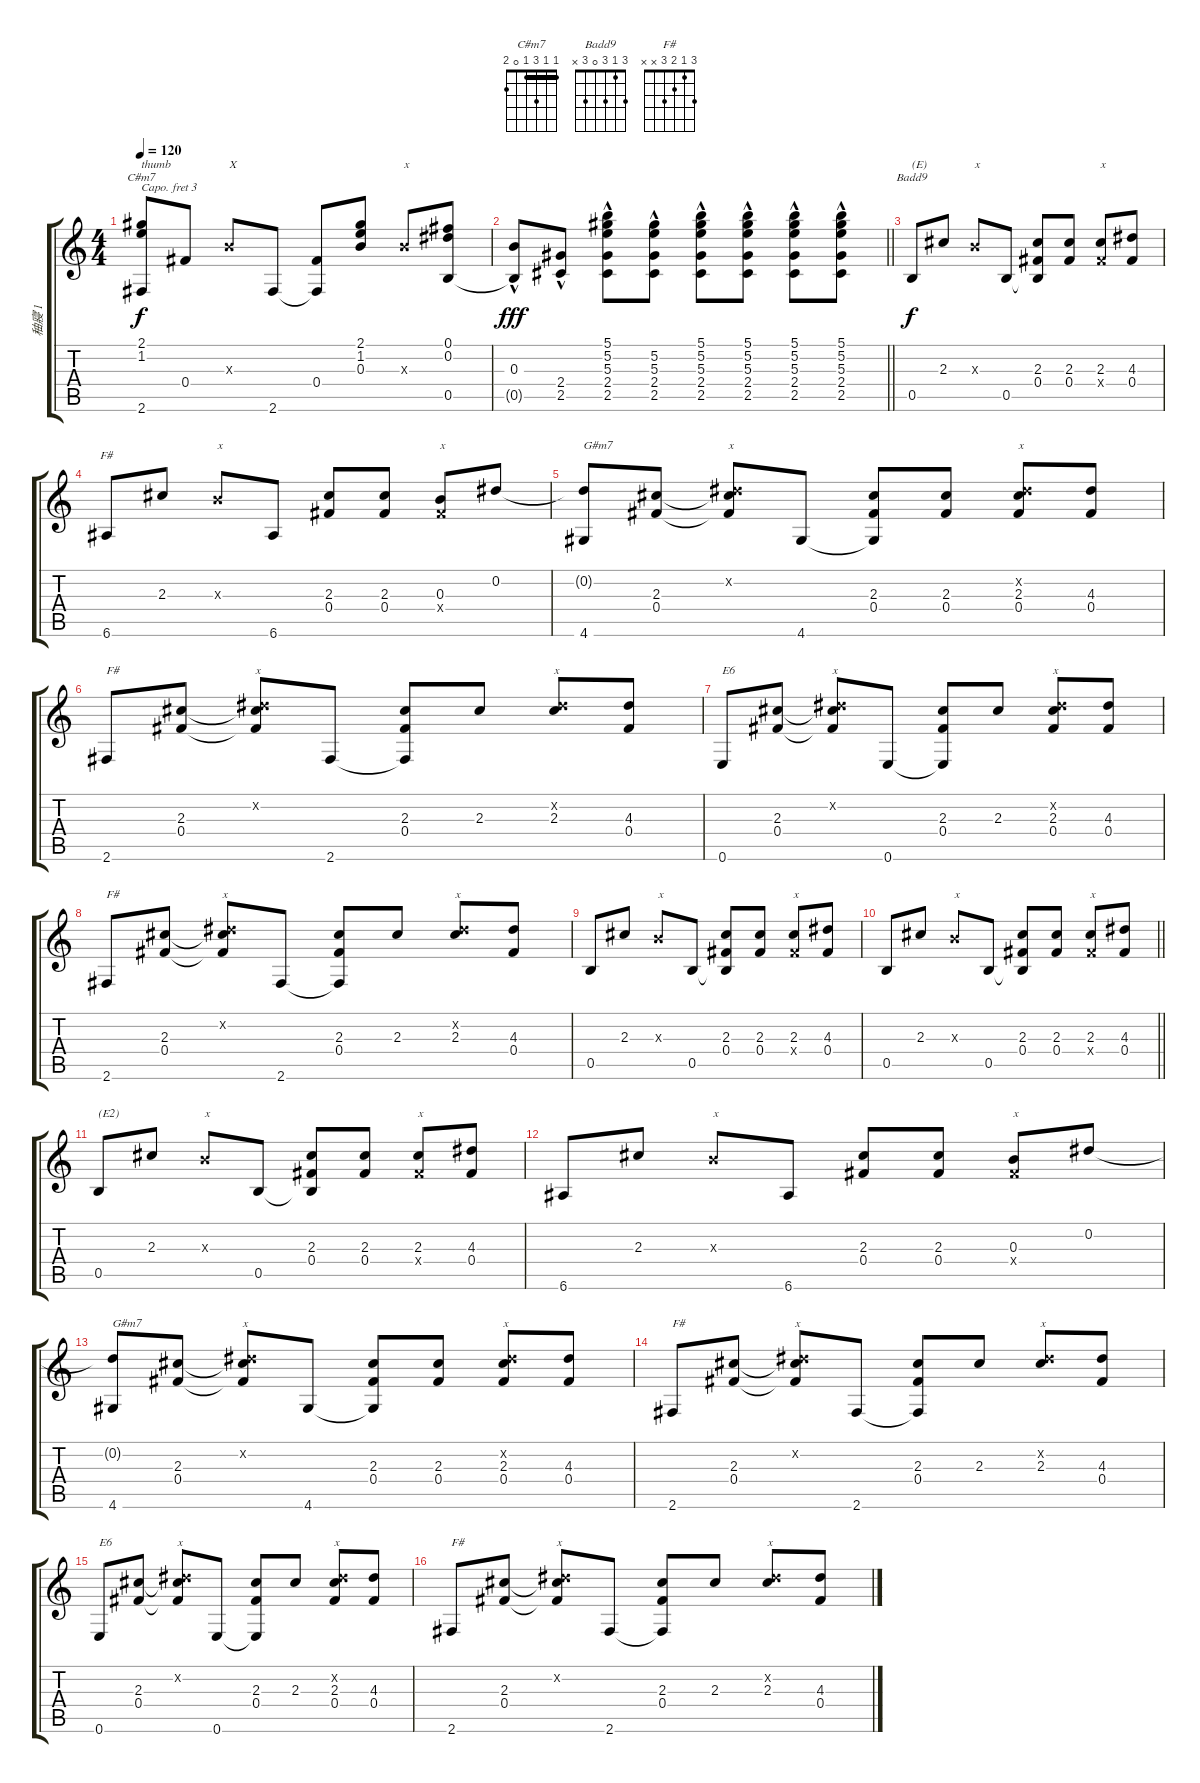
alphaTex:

\track ("秞寢 1" "秞寢 1") {instrument acousticguitarnylon}
\staff {score tabs}
\capo 3
\tuning (Eb4 C4 Ab3 Eb3 Ab2 Db2) {hide}
\chord ("C#m7" 1 1 3 1 0 2) {barre 1}
\chord ("Badd9" 3 1 3 0 3 x)
\chord ("F#" 3 1 2 3 x x)
\ts (4 4)
\tempo 120
\clef g2
\ks c
(2.1 1.2 2.6).8{ch "C#m7" txt "thumb" dy f} 0.4.8 0.3{x}.8{txt "X"} 2.6.8 (0.4 2.6{t}).8 (2.1 1.2 0.3).8 0.3{x}.8{txt "x"} (0.1 0.2 0.5).8 |
\barLineRight lightlight
(0.3{hac} 0.5{t}).8{dy fff} (2.4{hac} 2.5{hac}).8 (5.1{hac} 5.2{hac} 5.3{hac} 2.4{hac} 2.5{hac}).8 (5.2{hac} 5.3{hac} 2.4{hac} 2.5{hac}).8 (5.1{hac} 5.2{hac} 5.3{hac} 2.4{hac} 2.5{hac}).8 (5.1{hac} 5.2{hac} 5.3{hac} 2.4{hac} 2.5{hac}).8 (5.1{hac} 5.2{hac} 5.3{hac} 2.4{hac} 2.5{hac}).8 (5.1{hac} 5.2{hac} 5.3{hac} 2.4{hac} 2.5{hac}).8 |
0.5.8{ch "Badd9" txt "(E)" dy f} 2.3.8 0.3{x}.8{txt "x"} 0.5.8 (2.3 0.4 0.5{t}).8 (2.3 0.4).8 (2.3 0.4{x}).8{txt "x"} (4.3 0.4).8 |
6.6.8{ch "F#"} 2.3.8 0.3{x}.8{txt "x"} 6.6.8 (2.3 0.4).8 (2.3 0.4).8 (0.3 0.4{x}).8{txt "x"} 0.2.8 |
(0.2{t} 4.6).8{txt "G#m7"} (2.3 0.4).8 (0.2{x} 2.3{t} 0.4{t}).8{txt "x"} 4.6.8 (2.3 0.4 4.6{t}).8 (2.3 0.4).8 (0.2{x} 2.3 0.4).8{txt "x"} (4.3 0.4).8 |
2.6.8{txt "F#"} (2.3 0.4).8 (0.2{x} 2.3{t} 0.4{t}).8{txt "x"} 2.6.8 (2.3 0.4 2.6{t}).8 2.3.8 (0.2{x} 2.3).8{txt "x"} (4.3 0.4).8 |
0.6.8{txt "E6"} (2.3 0.4).8 (0.2{x} 2.3{t} 0.4{t}).8{txt "x"} 0.6.8 (2.3 0.4 0.6{t}).8 2.3.8 (0.2{x} 2.3 0.4).8{txt "x"} (4.3 0.4).8 |
2.6.8{txt "F#"} (2.3 0.4).8 (0.2{x} 2.3{t} 0.4{t}).8{txt "x"} 2.6.8 (2.3 0.4 2.6{t}).8 2.3.8 (0.2{x} 2.3).8{txt "x"} (4.3 0.4).8 |
0.5.8 2.3.8 0.3{x}.8{txt "x"} 0.5.8 (2.3 0.4 0.5{t}).8 (2.3 0.4).8 (2.3 0.4{x}).8{txt "x"} (4.3 0.4).8 |
\barLineRight lightlight
0.5.8 2.3.8 0.3{x}.8{txt "x"} 0.5.8 (2.3 0.4 0.5{t}).8 (2.3 0.4).8 (2.3 0.4{x}).8{txt "x"} (4.3 0.4).8 |
0.5.8{txt "(E2)"} 2.3.8 0.3{x}.8{txt "x"} 0.5.8 (2.3 0.4 0.5{t}).8 (2.3 0.4).8 (2.3 0.4{x}).8{txt "x"} (4.3 0.4).8 |
6.6.8 2.3.8 0.3{x}.8{txt "x"} 6.6.8 (2.3 0.4).8 (2.3 0.4).8 (0.3 0.4{x}).8{txt "x"} 0.2.8 |
(0.2{t} 4.6).8{txt "G#m7"} (2.3 0.4).8 (0.2{x} 2.3{t} 0.4{t}).8{txt "x"} 4.6.8 (2.3 0.4 4.6{t}).8 (2.3 0.4).8 (0.2{x} 2.3 0.4).8{txt "x"} (4.3 0.4).8 |
2.6.8{txt "F#"} (2.3 0.4).8 (0.2{x} 2.3{t} 0.4{t}).8{txt "x"} 2.6.8 (2.3 0.4 2.6{t}).8 2.3.8 (0.2{x} 2.3).8{txt "x"} (4.3 0.4).8 |
0.6.8{txt "E6"} (2.3 0.4).8 (0.2{x} 2.3{t} 0.4{t}).8{txt "x"} 0.6.8 (2.3 0.4 0.6{t}).8 2.3.8 (0.2{x} 2.3 0.4).8{txt "x"} (4.3 0.4).8 |
2.6.8{txt "F#"} (2.3 0.4).8 (0.2{x} 2.3{t} 0.4{t}).8{txt "x"} 2.6.8 (2.3 0.4 2.6{t}).8 2.3.8 (0.2{x} 2.3).8{txt "x"} (4.3 0.4).8
